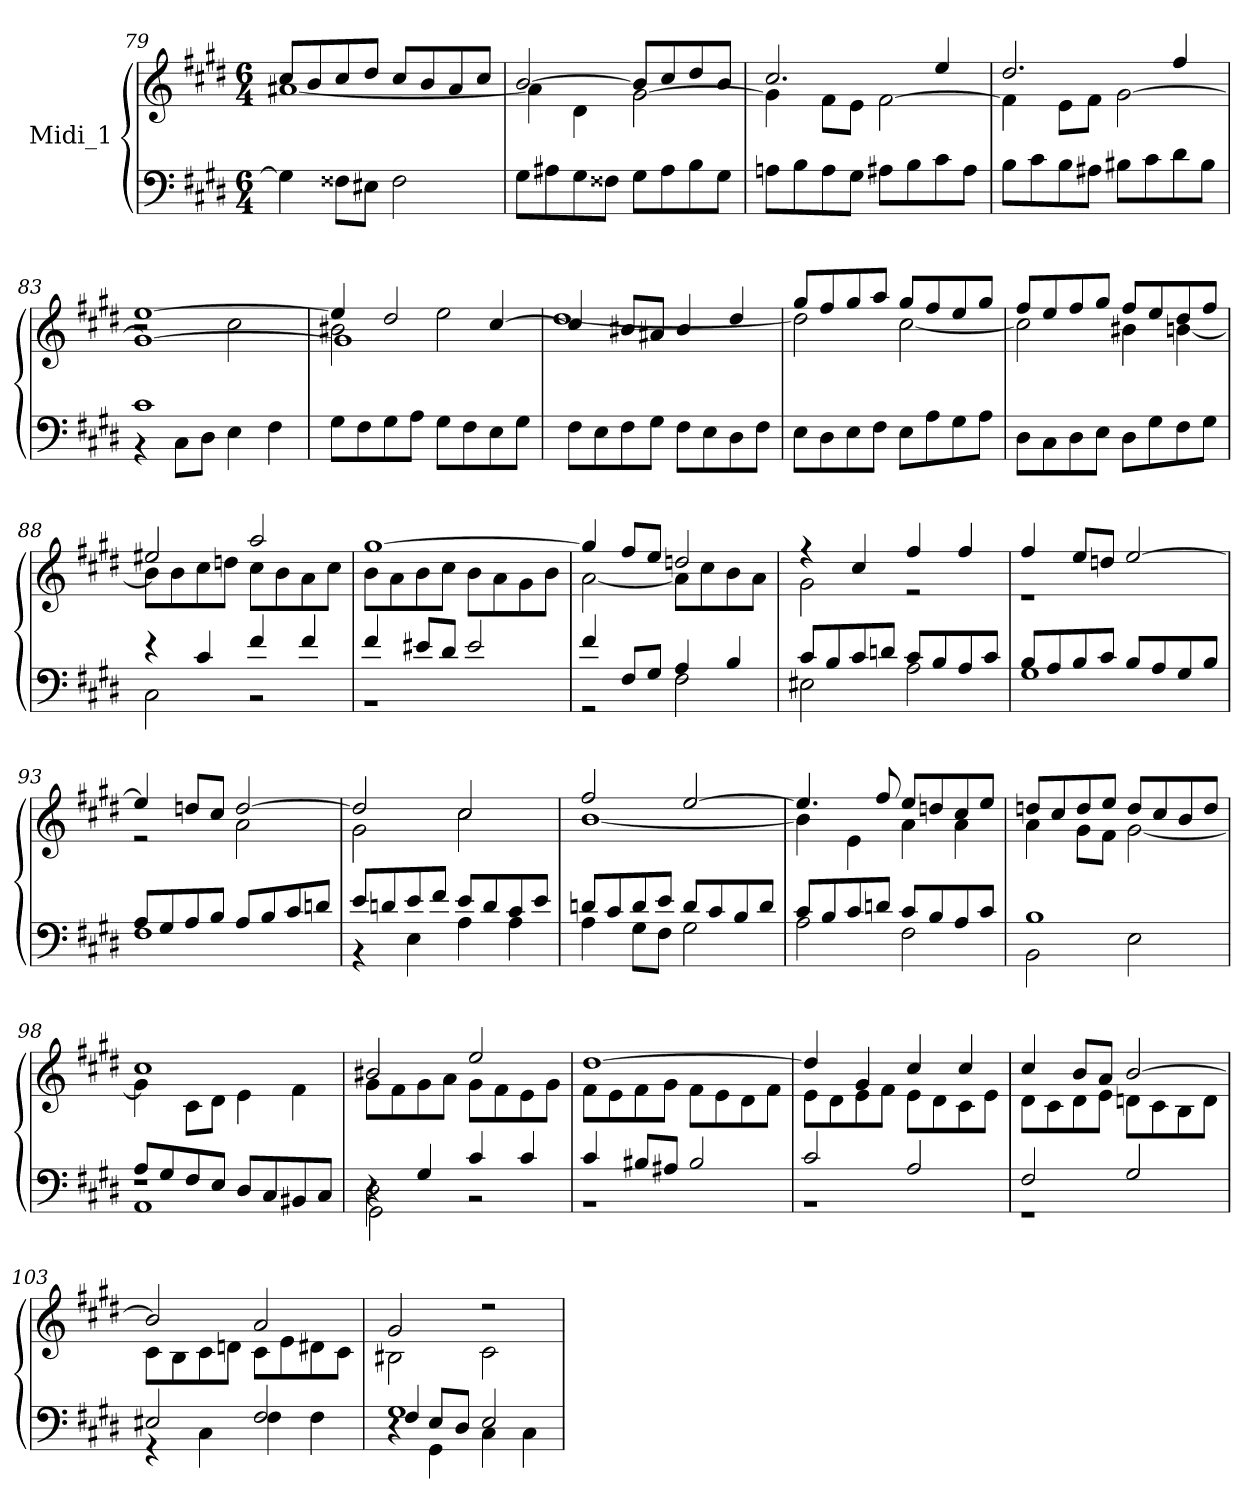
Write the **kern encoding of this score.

**kern	**kern
*part1	*part1
*staff2	*staff1
*I"Midi_1	*
*clefF4	*clefG2
*k[f#c#g#d#]	*k[f#c#g#d#]
*E:	*E:
*M6/4	*M6/4
=79	=79
*^	*^
*	*^	*	*^
4G#\]	1ryy	1ryy	8cc#/L	[1a#X	1ryy
.	.	.	8b/	.	.
8F##X\L	.	.	8cc#/	.	.
8E#X\J	.	.	8dd#/J	.	.
2F##\	.	.	8cc#/L	.	.
.	.	.	8b/	.	.
.	.	.	8a#/	.	.
.	.	.	8cc#/J	.	.
=80	=80	=80	=80	=80	=80
8G#\L	1ryy	1ryy	[2b/	1ryy	4a#i\]
8A#X\	.	.	.	.	.
8G#\	.	.	.	.	4d#\
8F##X\J	.	.	.	.	.
8G#\L	.	.	8b/L]	.	[2g#\
8A#\	.	.	8cc#/	.	.
8B\	.	.	8dd#/	.	.
8G#\J	.	.	8b/J	.	.
=81	=81	=81	=81	=81	=81
8Ani\L	1ryy	1ryy	2.cc#/	1ryy	4g#\]
8B\	.	.	.	.	.
8A\	.	.	.	.	8f#\L
8G#\J	.	.	.	.	8e\J
8A#X\L	.	.	.	.	[2f#\
8B\	.	.	.	.	.
8c#\	.	.	4ee/	.	.
8A#\J	.	.	.	.	.
=82	=82	=82	=82	=82	=82
8B\L	1ryy	1ryy	2.dd#/	1ryy	4f#\]
8c#\	.	.	.	.	.
8B\	.	.	.	.	8e\L
8A#X\J	.	.	.	.	8f#\J
8B#X\L	.	.	.	.	[2g#\
8c#\	.	.	.	.	.
8d#\	.	.	4ff#/	.	.
8B#\J	.	.	.	.	.
=83	=83	=83	=83	=83	=83
1c#	4r	1ryy	[1ee	2r	1g#_
.	8C#\L	.	.	.	.
.	8D#\J	.	.	.	.
.	4E\	.	.	2cc#\	.
.	4F#\	.	.	.	.
=84	=84	=84	=84	=84	=84
1ryy	8G#\L	1ryy	4ee/]	2b#X\	1g#]
.	8F#\	.	.	.	.
.	8G#\	.	2dd#/	.	.
.	8A\J	.	.	.	.
.	8G#\L	.	.	2ee\	.
.	8F#\	.	.	.	.
.	8E\	.	[4cc#/	.	.
.	8G#\J	.	.	.	.
=85	=85	=85	=85	=85	=85
1ryy	8F#\L	1ryy	4cc#/]	[1dd#	1ryy
.	8E\	.	.	.	.
.	8F#\	.	8b#X/L	.	.
.	8G#\J	.	8a#X/J	.	.
.	8F#\L	.	4b#/	.	.
.	8E\	.	.	.	.
.	8D#\	.	4dd#/	.	.
.	8F#\J	.	.	.	.
*	*v	*v	*	*	*
=86	=86	=86	=86	=86
1ryy	8E\L	8gg#/L	2dd#\]	1ryy
.	8D#\	8ff#/	.	.
.	8E\	8gg#/	.	.
.	8F#\J	8aa/J	.	.
.	8E\L	8gg#/L	[2cc#\	.
.	8A\	8ff#/	.	.
.	8G#\	8ee/	.	.
.	8A\J	8gg#/J	.	.
=87	=87	=87	=87	=87
1ryy	8D#\L	8ff#/L	2cc#\]	1ryy
.	8C#\	8ee/	.	.
.	8D#\	8ff#/	.	.
.	8E\J	8gg#/J	.	.
.	8D#\L	8ff#/L	4b#X\	.
.	8G#\	8ee/	.	.
.	8F#\	8dd#/	[4bn\	.
.	8G#\J	8ff#/J	.	.
=88	=88	=88	=88	=88
4r	2C#\	2ee#X/	8b\L]	1ryy
.	.	.	8b\	.
4c#/	.	.	8cc#\	.
.	.	.	8ddn\J	.
4f#/	2r	2aa/	8cc#\L	.
.	.	.	8b\	.
4f#/	.	.	8a\	.
.	.	.	8cc#\J	.
=89	=89	=89	=89	=89
4f#/	1r	[1gg#	8b\L	1ryy
.	.	.	8a\	.
8e#X/L	.	.	8b\	.
8d#/J	.	.	8cc#\J	.
2e#/	.	.	8b\L	.
.	.	.	8a\	.
.	.	.	8g#\	.
.	.	.	8b\J	.
*	*	*	*v	*v
=90	=90	=90	=90
4f#/	2r	4gg#/]	[2a\
8F#/L	.	8ff#/L	.
8G#/J	.	8ee/J	.
4A/	2F#\	2ddn/	8a\L]
.	.	.	8cc#\
4B/	.	.	8b\
.	.	.	8a\J
=91	=91	=91	=91
8c#/L	2E#X\	4r	2g#\
8B/	.	.	.
8c#/	.	4cc#/	.
8dn/J	.	.	.
8c#/L	2A\	4ff#/	2r
8B/	.	.	.
8A/	.	4ff#/	.
8c#/J	.	.	.
=92	=92	=92	=92
8B/L	1G#	4ff#/	1r
8A/	.	.	.
8B/	.	8ee/L	.
8c#/J	.	8ddn/J	.
8B/L	.	[2ee/	.
8A/	.	.	.
8G#/	.	.	.
8B/J	.	.	.
=93	=93	=93	=93
8A/L	1F#	4ee/]	2r
8G#/	.	.	.
8A/	.	8ddn/L	.
8B/J	.	8cc#/J	.
8A/L	.	[2dd/	2a\
8B/	.	.	.
8c#/	.	.	.
8dn/J	.	.	.
=94	=94	=94	=94
*	*^	*	*
8e/L	4r	1ryy	2dd/]	2g#\
8dn/	.	.	.	.
8e/	4E\	.	.	.
8f#/J	.	.	.	.
8e/L	4A\	.	2cc#/	2cc#\
8d/	.	.	.	.
8c#/	4A\	.	.	.
8e/J	.	.	.	.
=95	=95	=95	=95	=95
8dn/L	4A\	1ryy	2ff#/	[1b
8c#/	.	.	.	.
8d/	8G#\L	.	.	.
8e/J	8F#\J	.	.	.
8d/L	2G#\	.	[2ee/	.
8c#/	.	.	.	.
8B/	.	.	.	.
8d/J	.	.	.	.
=96	=96	=96	=96	=96
8c#/L	2A\	1ryy	4.ee/]	4b\]
8B/	.	.	.	.
8c#/	.	.	.	4e\
8dn/J	.	.	8ff#/	.
8c#/L	2F#\	.	8ee/L	4a\
8B/	.	.	8ddn/	.
8A/	.	.	8cc#/	4a\
8c#/J	.	.	8ee/J	.
=97	=97	=97	=97	=97
1B	2BB\	1ryy	8ddn/L	4a\
.	.	.	8cc#/	.
.	.	.	8dd/	8g#\L
.	.	.	8ee/J	8f#\J
.	2E\	.	8dd/L	[2g#\
.	.	.	8cc#/	.
.	.	.	8b/	.
.	.	.	8dd/J	.
=98	=98	=98	=98	=98
8A/L	1AA	1r	1cc#	4g#\]
8G#/	.	.	.	.
8F#/	.	.	.	8c#\L
8E/J	.	.	.	8d#i\J
8D#/L	.	.	.	4e\
8C#/	.	.	.	.
8BB#X/	.	.	.	4f#\
8C#/J	.	.	.	.
=99	=99	=99	=99	=99
4r	2D#\	2GG#\	2b#X/	8g#\L
.	.	.	.	8f#\
4G#/	.	.	.	8g#\
.	.	.	.	8a\J
4c#/	2r	2ryy	2ee/	8g#\L
.	.	.	.	8f#\
4c#/	.	.	.	8e\
.	.	.	.	8g#\J
=100	=100	=100	=100	=100
4c#/	1r	1ryy	[1dd#	8f#\L
.	.	.	.	8e\
8B#X/L	.	.	.	8f#\
8A#X/J	.	.	.	8g#\J
2B#/	.	.	.	8f#\L
.	.	.	.	8e\
.	.	.	.	8d#\
.	.	.	.	8f#\J
=101	=101	=101	=101	=101
2c#/	1r	1ryy	4dd#/]	8e\L
.	.	.	.	8d#\
.	.	.	4g#/	8e\
.	.	.	.	8f#\J
2A/	.	.	4cc#/	8e\L
.	.	.	.	8d#\
.	.	.	4cc#/	8c#\
.	.	.	.	8e\J
=102	=102	=102	=102	=102
2F#/	1r	1ryy	4cc#/	8d#\L
.	.	.	.	8c#\
.	.	.	8b/L	8d#\
.	.	.	8a/J	8e\J
2G#/	.	.	[2b/	8dn\L
.	.	.	.	8c#\
.	.	.	.	8B\
.	.	.	.	8d\J
=103	=103	=103	=103	=103
2E#X/	4r	1ryy	2b/]	8c#\L
.	.	.	.	8B\
.	4C#\	.	.	8c#\
.	.	.	.	8dn\J
2F#/	4F#\	.	2a/	8c#\L
.	.	.	.	8e\
.	4F#\	.	.	8d#X\
.	.	.	.	8c#\J
=104	=104	=104	=104	=104
1G#	4F#/	4r	2g#/	2B#X\
.	8E/L	4GG#\	.	.
.	8D#/J	.	.	.
.	2E/	4C#\	2r	2c#\
.	.	4C#\	.	.
*v	*v	*v	*	*
*	*v	*v
=	=
*-	*-
